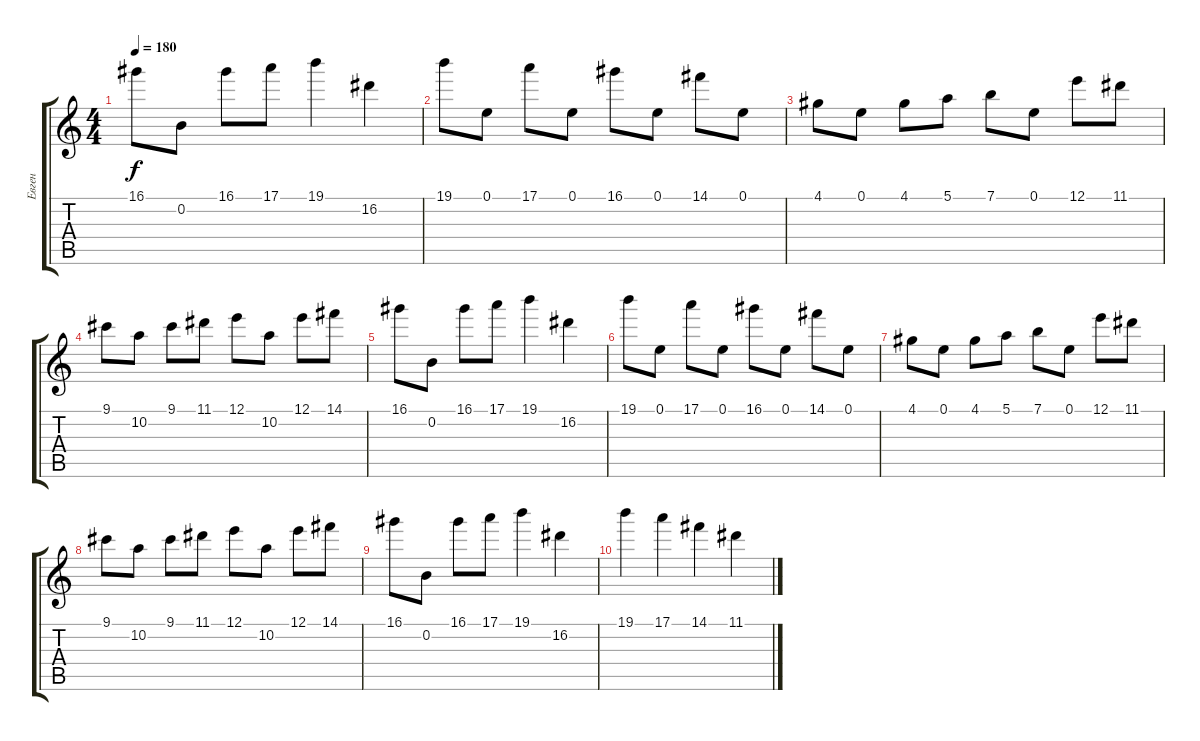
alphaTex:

\track ("Евген" "Евген") {instrument distortionguitar}
\staff {score tabs}
\tuning (E4 B3 G3 D3 A2 E2) {hide}
\ts (4 4)
\tempo 180
\clef g2
\ks c
16.1.8{dy f} 0.2.8 16.1.8 17.1.8 19.1.4 16.2.4 |
19.1.8 0.1.8 17.1.8 0.1.8 16.1.8 0.1.8 14.1.8 0.1.8 |
4.1.8 0.1.8 4.1.8 5.1.8 7.1.8 0.1.8 12.1.8 11.1.8 |
9.1.8 10.2.8 9.1.8 11.1.8 12.1.8 10.2.8 12.1.8 14.1.8 |
16.1.8 0.2.8 16.1.8 17.1.8 19.1.4 16.2.4 |
19.1.8 0.1.8 17.1.8 0.1.8 16.1.8 0.1.8 14.1.8 0.1.8 |
4.1.8 0.1.8 4.1.8 5.1.8 7.1.8 0.1.8 12.1.8 11.1.8 |
9.1.8 10.2.8 9.1.8 11.1.8 12.1.8 10.2.8 12.1.8 14.1.8 |
16.1.8 0.2.8 16.1.8 17.1.8 19.1.4 16.2.4 |
19.1.4 17.1.4 14.1.4 11.1.4
